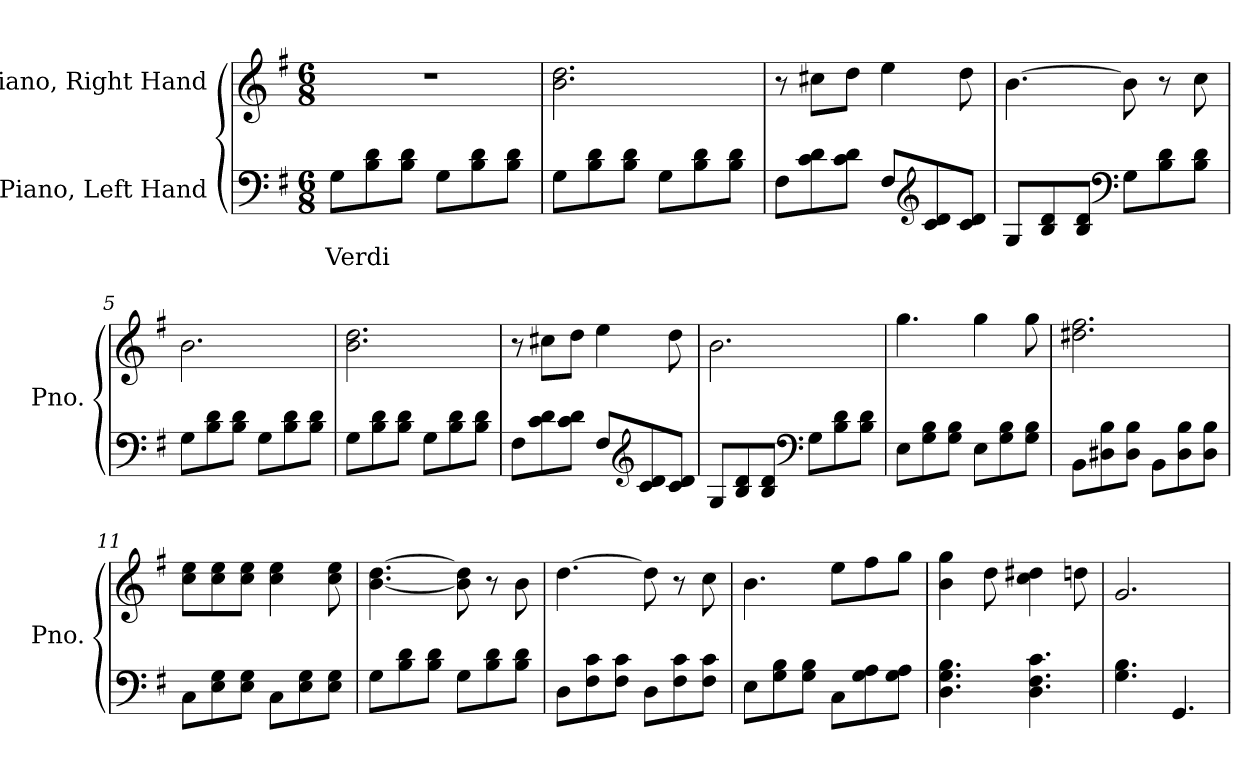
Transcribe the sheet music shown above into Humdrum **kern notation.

**kern	**text	**kern
*part2	*part2	*part1
*staff2	*staff2	*staff1
*I"Piano, Left Hand	*	*I"Piano, Right Hand
*I'Pno.	*	*I'Pno.
*clefF4	*	*clefG2
*k[f#]	*	*k[f#]
*M6/8	*	*M6/8
*MM90	*	*MM90
=1	=1	=1
!	!LO:LY:b	!
8G\L	Verdi	2.r
8B\ 8d\	.	.
8B\ 8d\J	.	.
8G\L	.	.
8B\ 8d\	.	.
8B\ 8d\J	.	.
=2	=2	=2
8G\L	.	2.b\ 2.dd\
8B\ 8d\	.	.
8B\ 8d\J	.	.
8G\L	.	.
8B\ 8d\	.	.
8B\ 8d\J	.	.
=3	=3	=3
8F#\L	.	8r
8c\ 8d\	.	8cc#X\L
8c\ 8d\J	.	8dd\J
8F#/L	.	4ee\
*clefG2	*	*
8c/ 8d/	.	.
8c/ 8d/J	.	8dd\
!!LO:LB:g=z
=4	=4	=4
8G/L	.	[4.b\
8B/ 8d/	.	.
8B/ 8d/J	.	.
*clefF4	*	*
8G\L	.	8b\]
8B\ 8d\	.	8r
8B\ 8d\J	.	8cc\
=5	=5	=5
8G\L	.	2.b\
8B\ 8d\	.	.
8B\ 8d\J	.	.
8G\L	.	.
8B\ 8d\	.	.
8B\ 8d\J	.	.
=6	=6	=6
8G\L	.	2.b\ 2.dd\
8B\ 8d\	.	.
8B\ 8d\J	.	.
8G\L	.	.
8B\ 8d\	.	.
8B\ 8d\J	.	.
=7	=7	=7
8F#\L	.	8r
8c\ 8d\	.	8cc#X\L
8c\ 8d\J	.	8dd\J
8F#/L	.	4ee\
*clefG2	*	*
8c/ 8d/	.	.
8c/ 8d/J	.	8dd\
!!LO:LB:g=z
=8	=8	=8
8G/L	.	2.b\
8B/ 8d/	.	.
8B/ 8d/J	.	.
*clefF4	*	*
8G\L	.	.
8B\ 8d\	.	.
8B\ 8d\J	.	.
=9	=9	=9
8E\L	.	4.gg\
8G\ 8B\	.	.
8G\ 8B\J	.	.
8E\L	.	4gg\
8G\ 8B\	.	.
8G\ 8B\J	.	8gg\
=10	=10	=10
8BB\L	.	2.dd#X\ 2.ff#\
8D#X\ 8B\	.	.
8D#\ 8B\J	.	.
8BB\L	.	.
8D#\ 8B\	.	.
8D#\ 8B\J	.	.
=11	=11	=11
8C\L	.	8cc\ 8ee\L
8E\ 8G\	.	8cc\ 8ee\
8E\ 8G\J	.	8cc\ 8ee\J
8C\L	.	4cc\ 4ee\
8E\ 8G\	.	.
8E\ 8G\J	.	8cc\ 8ee\
=12	=12	=12
8G\L	.	[4.b\ [4.dd\
8B\ 8d\	.	.
8B\ 8d\J	.	.
8G\L	.	8b\] 8dd\]
8B\ 8d\	.	8r
8B\ 8d\J	.	8b\
!!LO:LB:g=z
=13	=13	=13
8D\L	.	[4.dd\
8F#\ 8c\	.	.
8F#\ 8c\J	.	.
8D\L	.	8dd\]
8F#\ 8c\	.	8r
8F#\ 8c\J	.	8cc\
=14	=14	=14
8E\L	.	4.b\
8G\ 8B\	.	.
8G\ 8B\J	.	.
8C\L	.	8ee\L
8G\ 8A\	.	8ff#\
8G\ 8A\J	.	8gg\J
=15	=15	=15
4.D\ 4.G\ 4.B\	.	4b\ 4gg\
.	.	8dd\
4.D\ 4.F#\ 4.c\	.	4cc\ 4dd#X\
.	.	8ddn\
=16	=16	=16
4.G\ 4.B\	.	2.g/
4.GG/	.	.
=	=	=
*-	*-	*-
